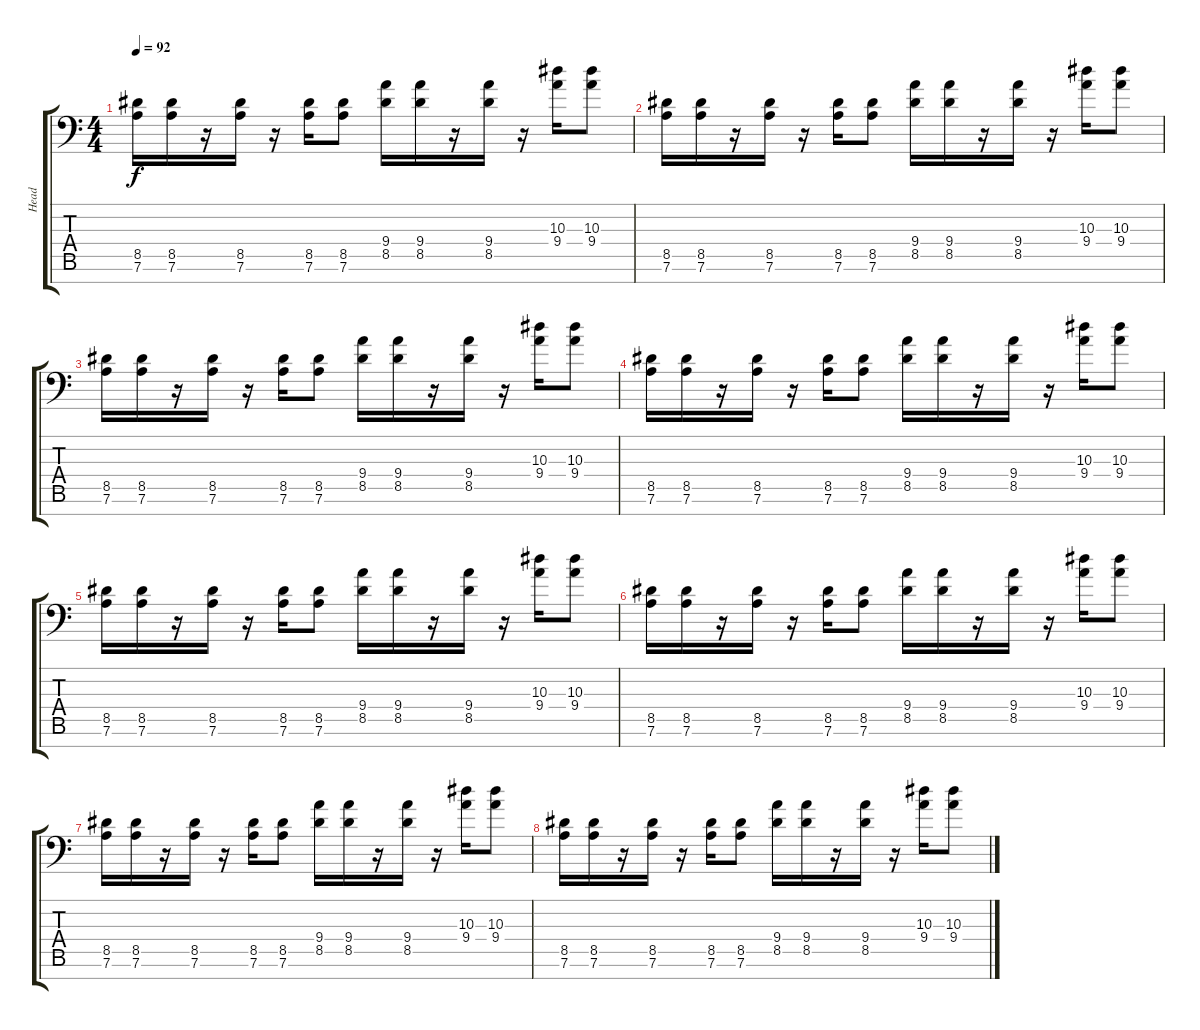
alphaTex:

\track ("Head" "Head") {instrument distortionguitar}
\staff {score tabs}
\tuning (D4 A3 F3 C3 G2 D2 A1) {hide}
\ts (4 4)
\tempo 92
\clef f4
\ks c
(8.5 7.6).16{dy f} (8.5 7.6).16 r.16 (8.5 7.6).16 r.16 (8.5 7.6).16 (8.5 7.6).8 (9.4 8.5).16 (9.4 8.5).16 r.16 (9.4 8.5).16 r.16 (10.3 9.4).16 (10.3 9.4).8 |
(8.5 7.6).16 (8.5 7.6).16 r.16 (8.5 7.6).16 r.16 (8.5 7.6).16 (8.5 7.6).8 (9.4 8.5).16 (9.4 8.5).16 r.16 (9.4 8.5).16 r.16 (10.3 9.4).16 (10.3 9.4).8 |
(8.5 7.6).16 (8.5 7.6).16 r.16 (8.5 7.6).16 r.16 (8.5 7.6).16 (8.5 7.6).8 (9.4 8.5).16 (9.4 8.5).16 r.16 (9.4 8.5).16 r.16 (10.3 9.4).16 (10.3 9.4).8 |
(8.5 7.6).16 (8.5 7.6).16 r.16 (8.5 7.6).16 r.16 (8.5 7.6).16 (8.5 7.6).8 (9.4 8.5).16 (9.4 8.5).16 r.16 (9.4 8.5).16 r.16 (10.3 9.4).16 (10.3 9.4).8 |
(8.5 7.6).16 (8.5 7.6).16 r.16 (8.5 7.6).16 r.16 (8.5 7.6).16 (8.5 7.6).8 (9.4 8.5).16 (9.4 8.5).16 r.16 (9.4 8.5).16 r.16 (10.3 9.4).16 (10.3 9.4).8 |
(8.5 7.6).16 (8.5 7.6).16 r.16 (8.5 7.6).16 r.16 (8.5 7.6).16 (8.5 7.6).8 (9.4 8.5).16 (9.4 8.5).16 r.16 (9.4 8.5).16 r.16 (10.3 9.4).16 (10.3 9.4).8 |
(8.5 7.6).16 (8.5 7.6).16 r.16 (8.5 7.6).16 r.16 (8.5 7.6).16 (8.5 7.6).8 (9.4 8.5).16 (9.4 8.5).16 r.16 (9.4 8.5).16 r.16 (10.3 9.4).16 (10.3 9.4).8 |
(8.5 7.6).16 (8.5 7.6).16 r.16 (8.5 7.6).16 r.16 (8.5 7.6).16 (8.5 7.6).8 (9.4 8.5).16 (9.4 8.5).16 r.16 (9.4 8.5).16 r.16 (10.3 9.4).16 (10.3 9.4).8
